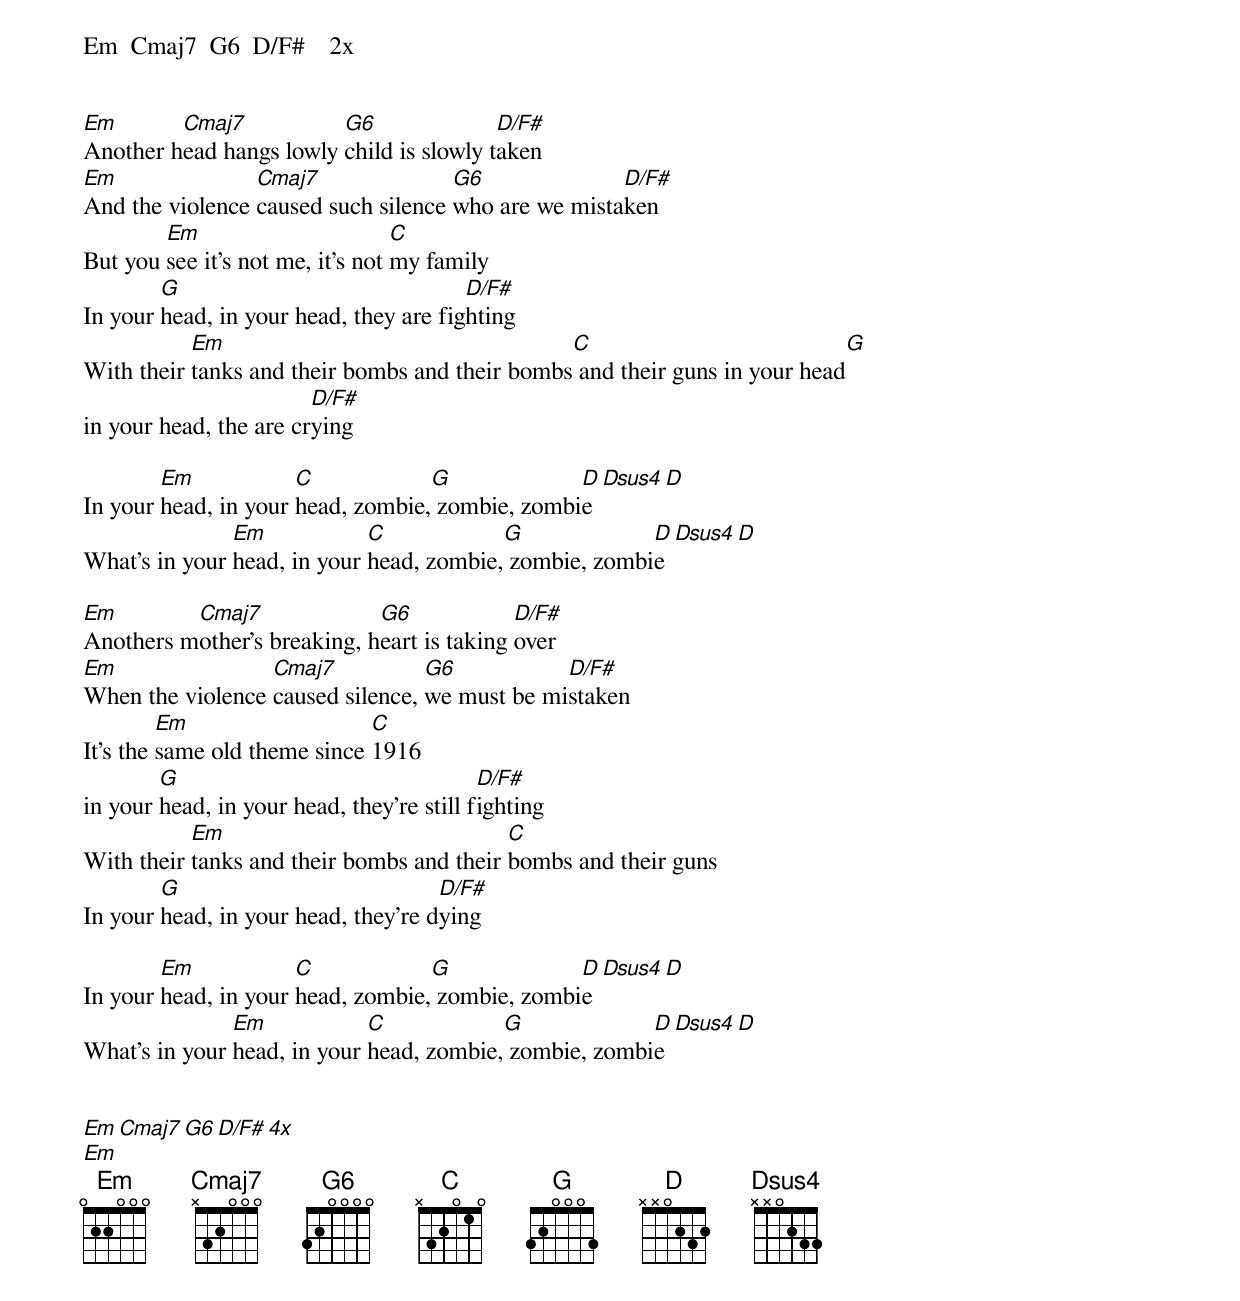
Cmaj7  x32000
G6     320000


Em  Cmaj7  G6  D/F#    2x


Em       Cmaj7           G6               D/F#
Another head hangs lowly child is slowly taken
Em               Cmaj7               G6              D/F#
And the violence caused such silence who are we mistaken
        Em                        C
But you see it's not me, it's not my family
        G                               D/F#
In your head, in your head, they are fighting
           Em                                   C                            G
With their tanks and their bombs and their bombs and their guns in your head
                        D/F#
in your head, the are crying

        Em            C            G             D  Dsus4  D
In your head, in your head, zombie, zombie, zombie
               Em            C            G             D  Dsus4  D
What's in your head, in your head, zombie, zombie, zombie

Em        Cmaj7              G6             D/F#
Anothers mother's breaking, heart is taking over
Em                Cmaj7           G6           D/F#
When the violence caused silence, we must be mistaken
         Em                   C
It's the same old theme since 1916
        G                                  D/F#
in your head, in your head, they're still fighting
           Em                              C
With their tanks and their bombs and their bombs and their guns
        G                            D/F#
In your head, in your head, they're dying

        Em            C            G             D  Dsus4  D
In your head, in your head, zombie, zombie, zombie
               Em            C            G             D  Dsus4  D
What's in your head, in your head, zombie, zombie, zombie


Em  Cmaj7  G6  D/F#  4x
Em
